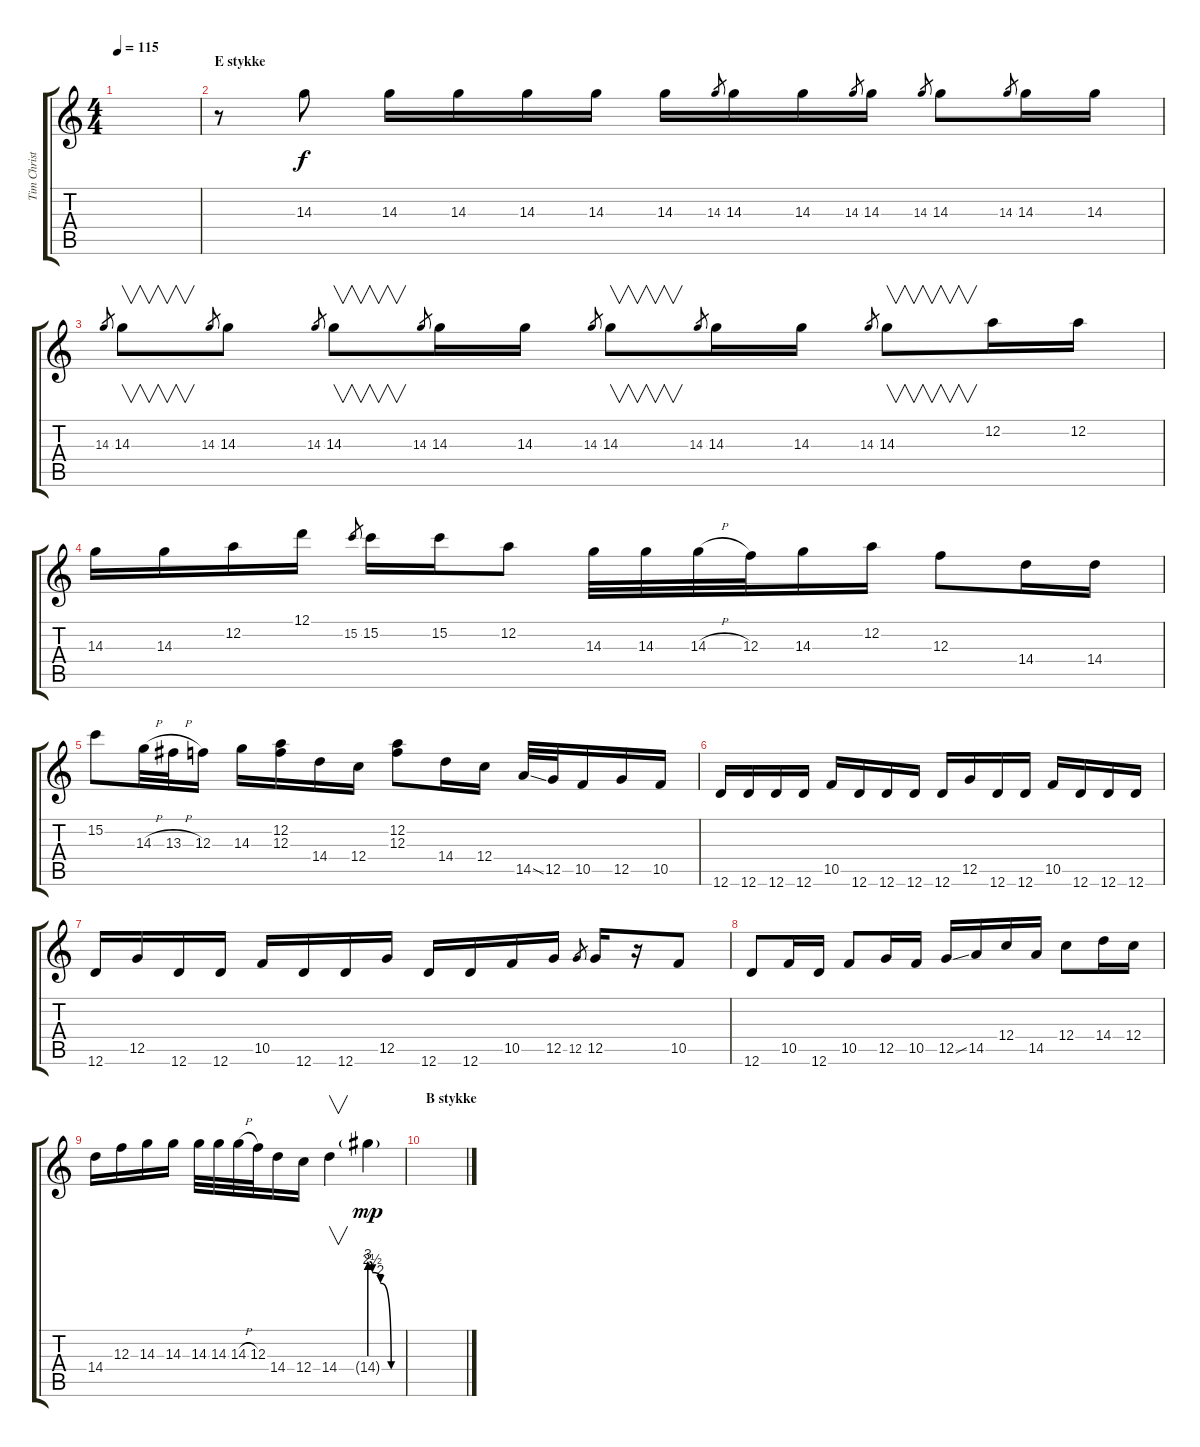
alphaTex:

\track ("Tim Christensen (Guitar 2)" "Tim Christ") {instrument overdrivenguitar}
\staff {score tabs}
\tuning (D4 A3 F3 C3 G2 D2) {hide}
\ts (4 4)
\tempo 115
\clef g2
\ks c
|
\section ("" "E stykke")
r.8 14.3.8 14.3.16 14.3.16 14.3.16 14.3.16 14.3.16 14.3.8{gr} 14.3.16 14.3.16 14.3.8{gr} 14.3.16 14.3.8{gr} 14.3.8 14.3.8{gr} 14.3.16 14.3.16 |
14.3.8{gr} 14.3.8{v} 14.3.8{gr} 14.3.8 14.3.8{gr} 14.3.8{v} 14.3.8{gr} 14.3.16 14.3.16 14.3.8{gr} 14.3.8{v} 14.3.8{gr} 14.3.16 14.3.16 14.3.8{gr} 14.3.8{v} 12.2.16 12.2.16 |
14.3.16 14.3.16 12.2.16 12.1.16 15.2.8{gr} 15.2.16 15.2.16 12.2.8 14.3.32 14.3.32 14.3{h}.32 12.3.32 14.3.16 12.2.16 12.3.8 14.4.16 14.4.16 |
15.2.8 14.3{h}.32 13.3{h}.32 12.3.16 14.3.16 (12.2 12.3).16 14.4.16 12.4.16 (12.2 12.3).8 14.4.16 12.4.16 14.5{ss}.32 12.5.32 10.5.16 12.5.16 10.5.16 |
12.6.16 12.6.16 12.6.16 12.6.16 10.5.16 12.6.16 12.6.16 12.6.16 12.6.16 12.5.16 12.6.16 12.6.16 10.5.16 12.6.16 12.6.16 12.6.16 |
12.6.16 12.5.16 12.6.16 12.6.16 10.5.16 12.6.16 12.6.16 12.5.16 12.6.16 12.6.16 10.5.16 12.5.16 12.5.8{gr} 12.5.16 r.16 10.5.8 |
12.6.8 10.5.16 12.6.16 10.5.8 12.5.16 10.5.16 12.5{ss}.16 14.5.16 12.4.16 14.5.16 12.4.8 14.4.16 12.4.16 |
14.4.16 12.3.16 14.3.16 14.3.16 14.3.32 14.3.32 14.3{h}.32 12.3.32 14.4.16 12.4.16 14.4.4{v} 14.4{be (custom 0 12 5 10 20 8 40 0 60 0) g}.4{dy mp} |
\section ("" "B stykke")
